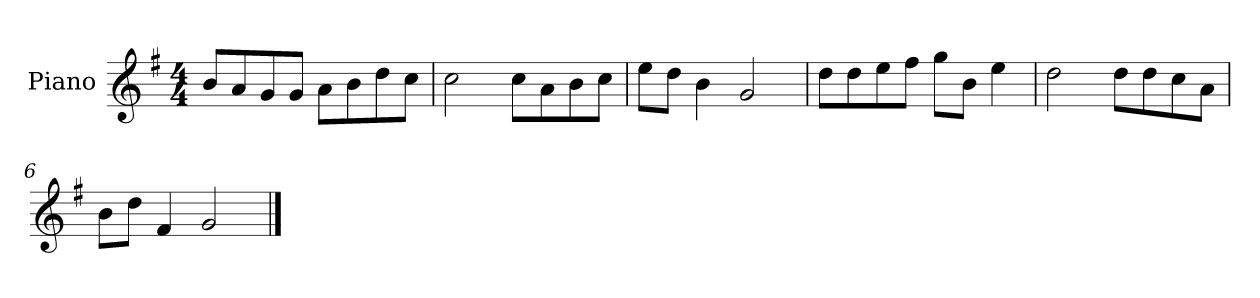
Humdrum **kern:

**kern
*part1
*staff1
*I"Piano
*I'P-no
*clefG2
*k[f#]
*M4/4
*MM90
=1
8b/L
8a/
8g/
8g/J
8a\L
8b\
8dd\
8cc\J
=2
2cc\
8cc\L
8a\
8b\
8cc\J
=3
8ee\L
8dd\J
4b\
2g/
=4
8dd\L
8dd\
8ee\
8ff#\J
8gg\L
8b\J
4ee\
=5
2dd\
8dd\L
8dd\
8cc\
8a\J
=6
8b\L
8dd\J
4f#/
2g/
==
*-
